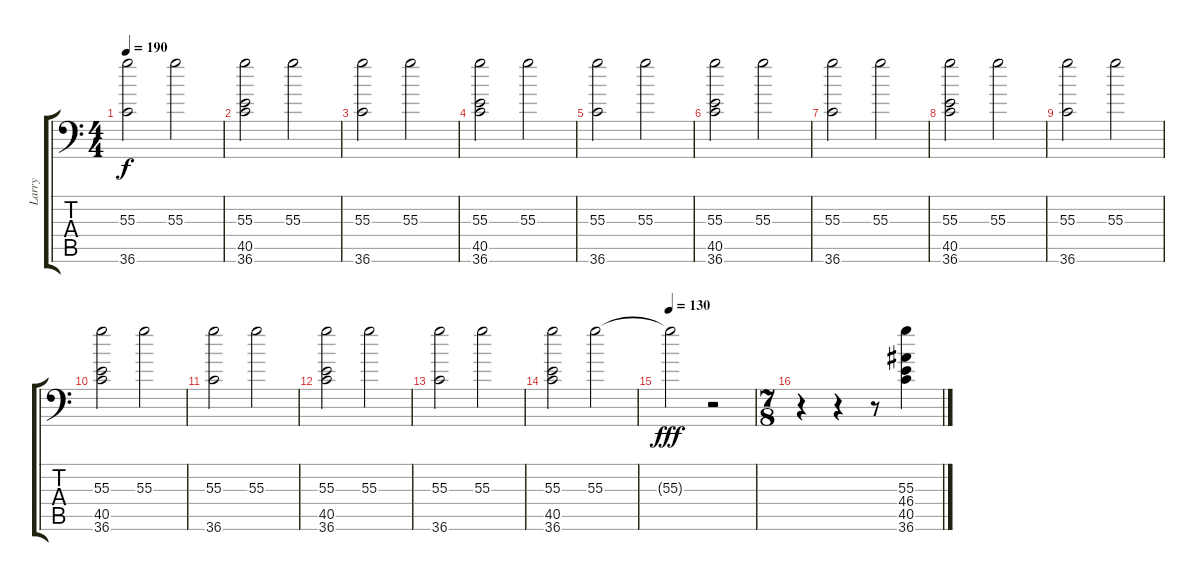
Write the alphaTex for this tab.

\track ("Larry" "Larry") {instrument acousticgrandpiano}
\staff {score tabs}
\tuning (C-1 C-1 C-1 C-1 C-1 C-1) {hide}
\ts (4 4)
\tempo 190
\clef f4
\ks c
(55.3 36.6).2{dy f} 55.3.2 |
(55.3 40.5 36.6).2 55.3.2 |
(55.3 36.6).2 55.3.2 |
(55.3 40.5 36.6).2 55.3.2 |
(55.3 36.6).2 55.3.2 |
(55.3 40.5 36.6).2 55.3.2 |
(55.3 36.6).2 55.3.2 |
(55.3 40.5 36.6).2 55.3.2 |
(55.3 36.6).2 55.3.2 |
(55.3 40.5 36.6).2 55.3.2 |
(55.3 36.6).2 55.3.2 |
(55.3 40.5 36.6).2 55.3.2 |
(55.3 36.6).2 55.3.2 |
(55.3 40.5 36.6).2 55.3.2 |
\tempo 130
55.3{t}.2{dy fff} r.2 |
\ts (7 8)
r.4 r.4 r.8 (55.3 46.4 40.5 36.6).4
